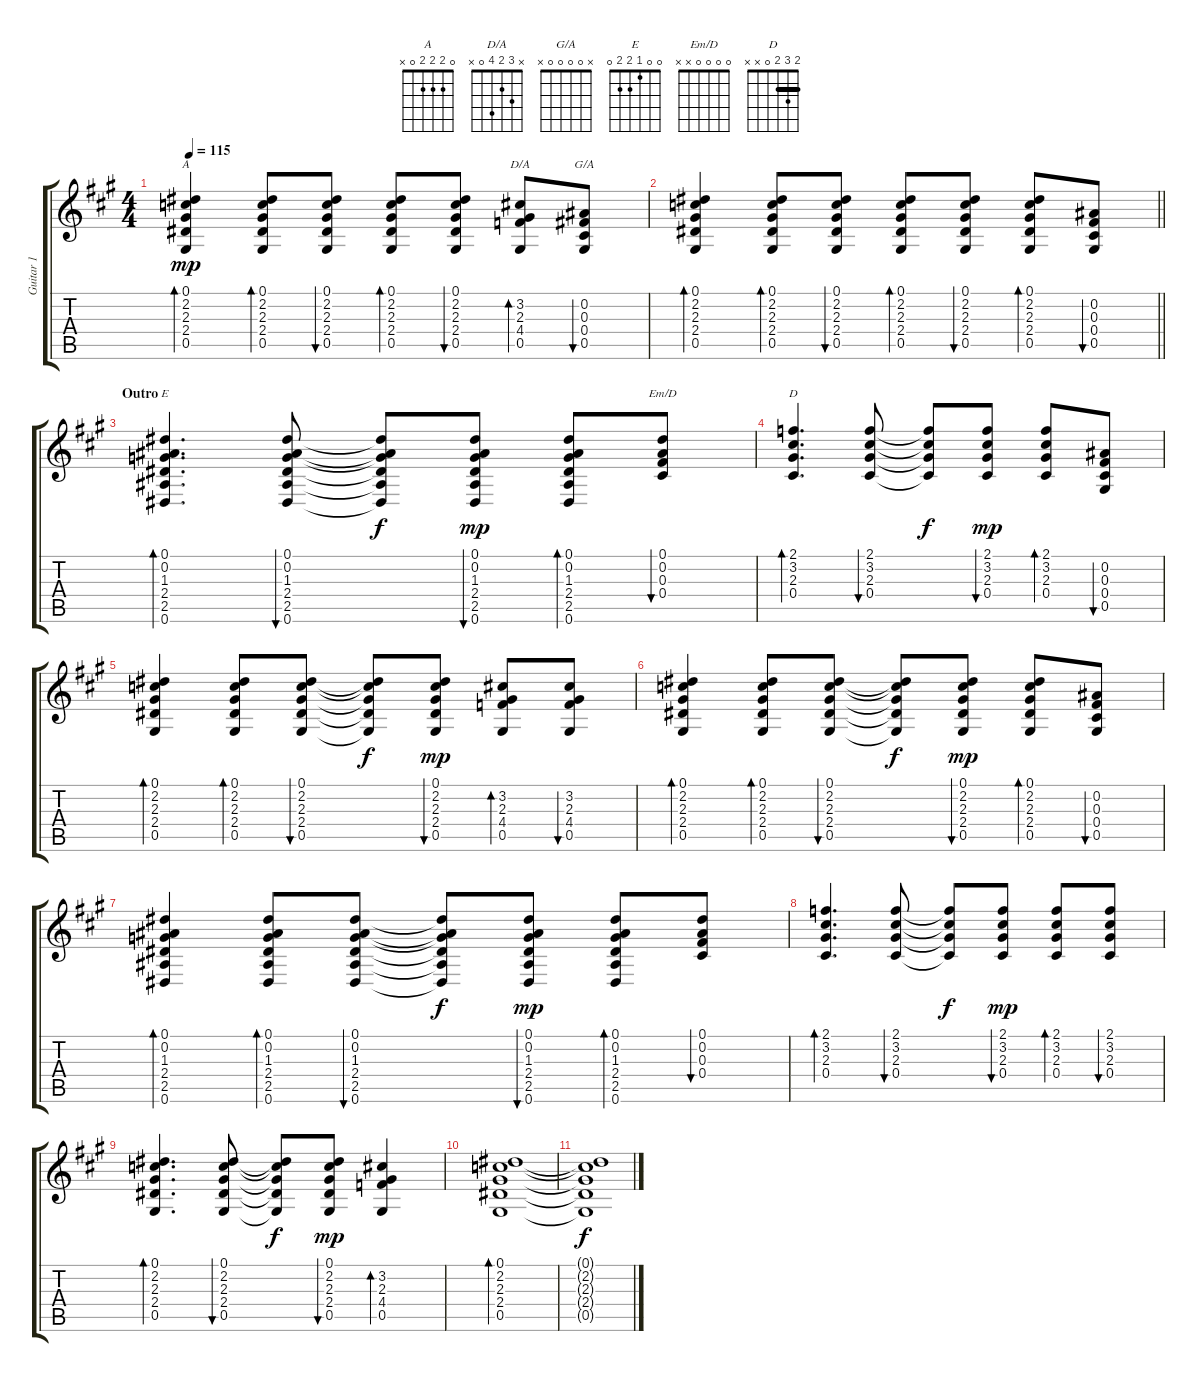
\track ("Guitar 1" "Guitar 1") {instrument acousticguitarsteel}
\staff {score tabs}
\tuning (Eb4 Bb3 Gb3 Db3 Ab2 Eb2) {hide}
\chord ("A" 0 2 2 2 0 x)
\chord ("D/A" x 3 2 4 0 x)
\chord ("G/A" x 0 0 0 0 x)
\chord ("E" 0 0 1 2 2 0)
\chord ("Em/D" 0 0 0 0 x x)
\chord ("D" 2 3 2 0 x x) {barre 2}
\ts (4 4)
\tempo 115
\clef g2
\ks a
(0.1 2.2 2.3 2.4 0.5).4{bd 60 ch "A" dy mp} (0.1 2.2 2.3 2.4 0.5).8{bd 60} (0.1 2.2 2.3 2.4 0.5).8{bu 60} (0.1 2.2 2.3 2.4 0.5).8{bd 60} (0.1 2.2 2.3 2.4 0.5).8{bu 60} (3.2 2.3 4.4 0.5).8{bd 60 ch "D/A"} (0.2 0.3 0.4 0.5).8{bu 60 ch "G/A"} |
\barLineRight lightlight
(0.1 2.2 2.3 2.4 0.5).4{bd 60} (0.1 2.2 2.3 2.4 0.5).8{bd 60} (0.1 2.2 2.3 2.4 0.5).8{bu 60} (0.1 2.2 2.3 2.4 0.5).8{bd 60} (0.1 2.2 2.3 2.4 0.5).8{bu 60} (0.1 2.2 2.3 2.4 0.5).8{bd 60} (0.2 0.3 0.4 0.5).8{bu 60} |
\section ("" "Outro")
(0.1 0.2 1.3 2.4 2.5 0.6).4{d bd 60 ch "E"} (0.1 0.2 1.3 2.4 2.5 0.6).8{bu 60} (0.1{t} 0.2{t} 1.3{t} 2.4{t} 2.5{t} 0.6{t}).8{dy f} (0.1 0.2 1.3 2.4 2.5 0.6).8{bu 60 dy mp} (0.1 0.2 1.3 2.4 2.5 0.6).8{bd 60} (0.1 0.2 0.3 0.4).8{bu 60 ch "Em/D"} |
(2.1 3.2 2.3 0.4).4{d bd 60 ch "D"} (2.1 3.2 2.3 0.4).8{bu 60} (2.1{t} 3.2{t} 2.3{t} 0.4{t}).8{dy f} (2.1 3.2 2.3 0.4).8{bu 60 dy mp} (2.1 3.2 2.3 0.4).8{bd 60} (0.2 0.3 0.4 0.5).8{bu 60} |
(0.1 2.2 2.3 2.4 0.5).4{bd 60} (0.1 2.2 2.3 2.4 0.5).8{bd 60} (0.1 2.2 2.3 2.4 0.5).8{bu 60} (0.1{t} 2.2{t} 2.3{t} 2.4{t} 0.5{t}).8{dy f} (0.1 2.2 2.3 2.4 0.5).8{bu 60 dy mp} (3.2 2.3 4.4 0.5).8{bd 60} (3.2 2.3 4.4 0.5).8{bu 60} |
(0.1 2.2 2.3 2.4 0.5).4{bd 60} (0.1 2.2 2.3 2.4 0.5).8{bd 60} (0.1 2.2 2.3 2.4 0.5).8{bu 60} (0.1{t} 2.2{t} 2.3{t} 2.4{t} 0.5{t}).8{dy f} (0.1 2.2 2.3 2.4 0.5).8{bu 60 dy mp} (0.1 2.2 2.3 2.4 0.5).8{bd 60} (0.2 0.3 0.4 0.5).8{bu 60} |
(0.1 0.2 1.3 2.4 2.5 0.6).4{bd 60} (0.1 0.2 1.3 2.4 2.5 0.6).8{bd 60} (0.1 0.2 1.3 2.4 2.5 0.6).8{bu 60} (0.1{t} 0.2{t} 1.3{t} 2.4{t} 2.5{t} 0.6{t}).8{dy f} (0.1 0.2 1.3 2.4 2.5 0.6).8{bu 60 dy mp} (0.1 0.2 1.3 2.4 2.5 0.6).8{bd 60} (0.1 0.2 0.3 0.4).8{bu 60} |
(2.1 3.2 2.3 0.4).4{d bd 60} (2.1 3.2 2.3 0.4).8{bu 60} (2.1{t} 3.2{t} 2.3{t} 0.4{t}).8{dy f} (2.1 3.2 2.3 0.4).8{bu 60 dy mp} (2.1 3.2 2.3 0.4).8{bd 60} (2.1 3.2 2.3 0.4).8{bu 60} |
(0.1 2.2 2.3 2.4 0.5).4{d bd 60} (0.1 2.2 2.3 2.4 0.5).8{bu 60} (0.1{t} 2.2{t} 2.3{t} 2.4{t} 0.5{t}).8{dy f} (0.1 2.2 2.3 2.4 0.5).8{bu 60 dy mp} (3.2 2.3 4.4 0.5).4{bd 60} |
(0.1 2.2 2.3 2.4 0.5).1{bd 480} |
(0.1{t} 2.2{t} 2.3{t} 2.4{t} 0.5{t}).1{dy f}
